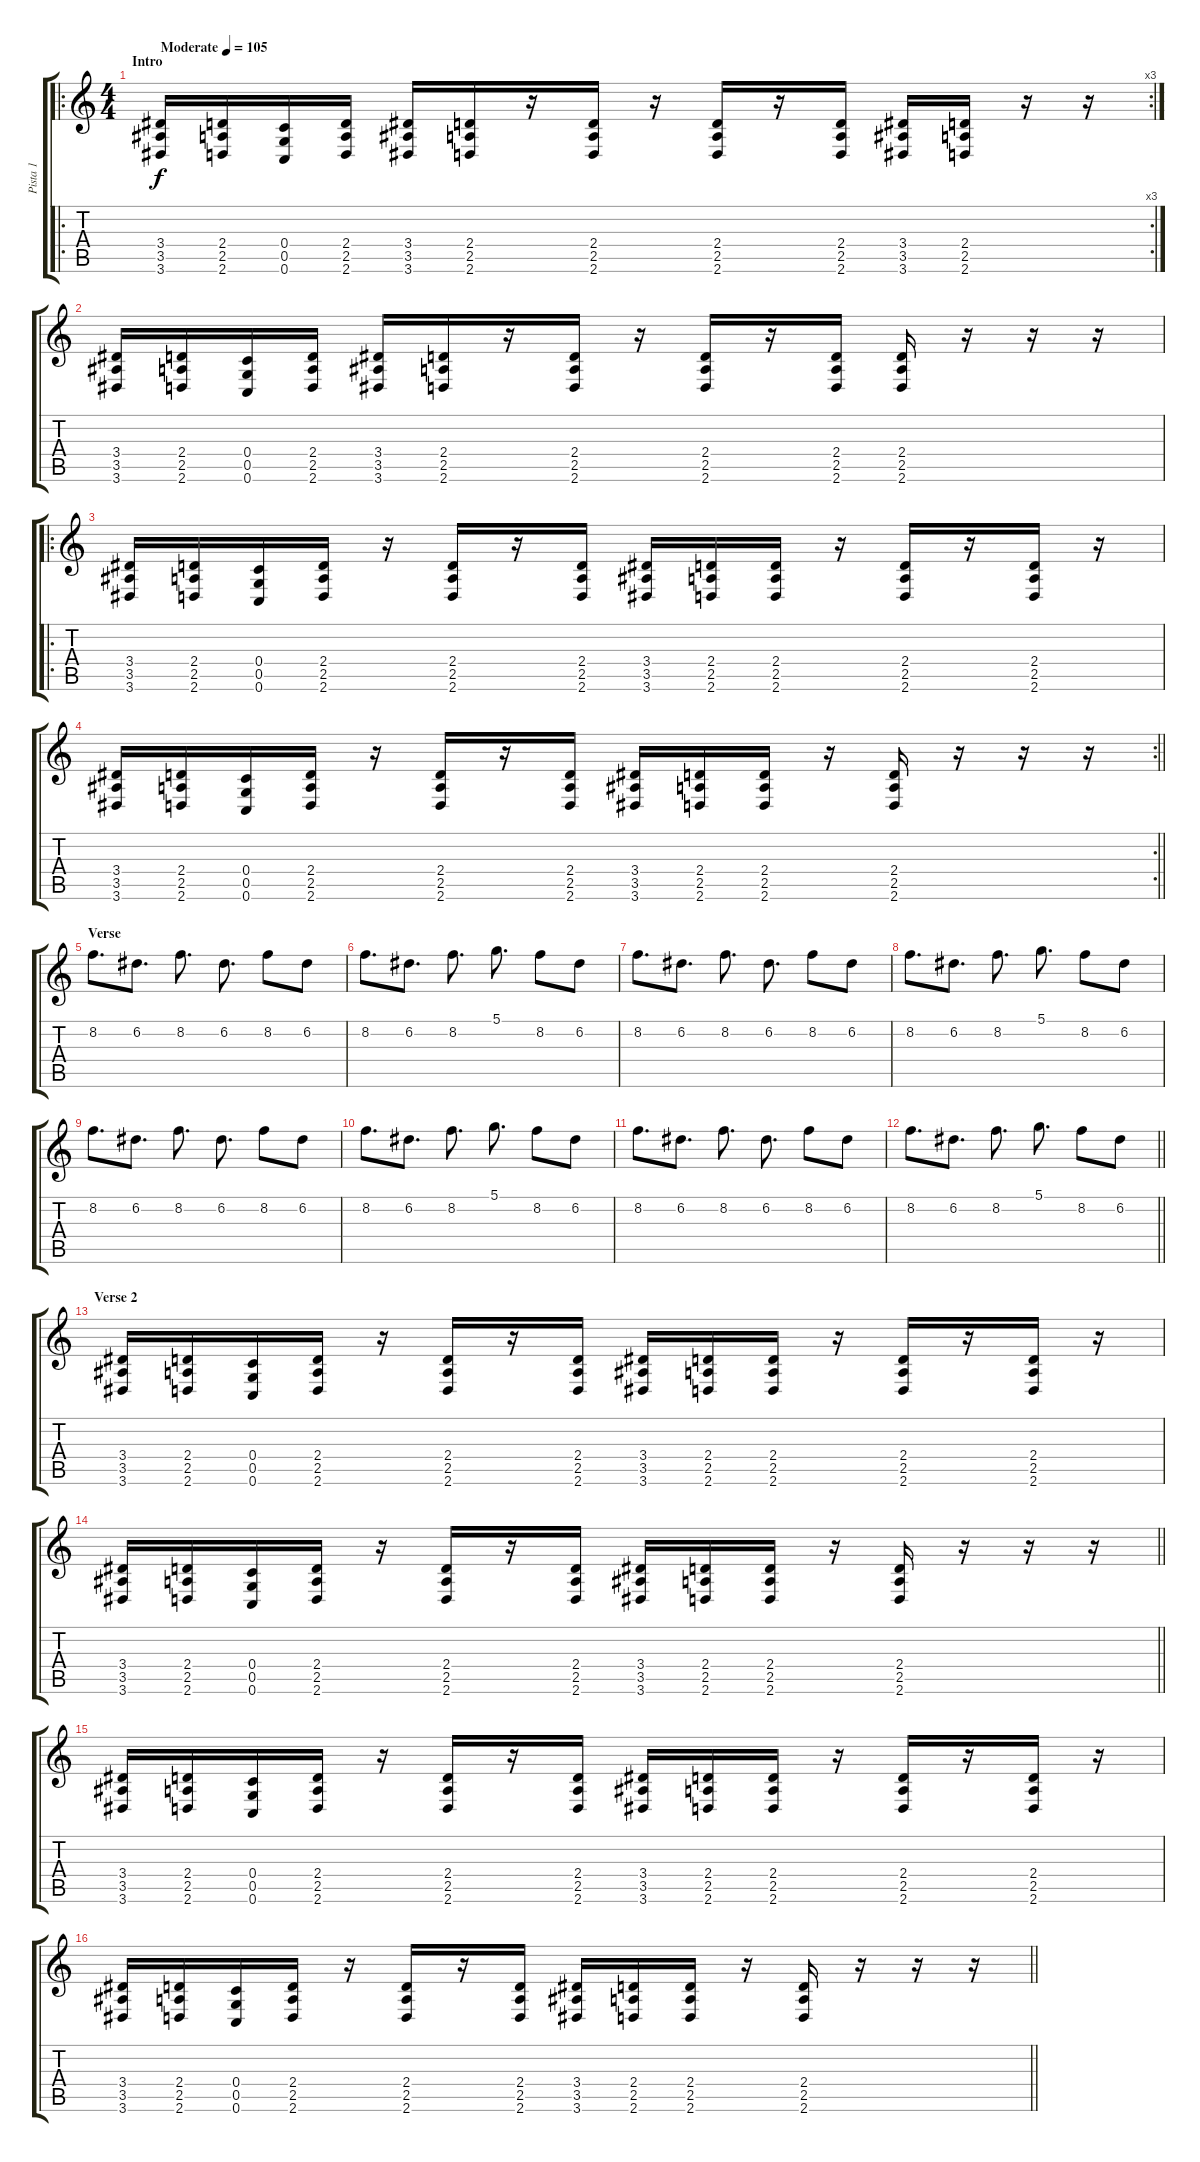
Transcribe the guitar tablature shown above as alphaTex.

\track ("Pista 1" "Pista 1") {instrument distortionguitar}
\staff {score tabs}
\tuning (D4 A3 F3 C3 G2 C2) {hide}
\ro
\rc 3
\ts (4 4)
\section ("" "Intro")
\tempo (105 "Moderate")
\clef g2
\ks c
(3.4 3.5 3.6).16{dy f instrument distortionguitar} (2.4 2.5 2.6).16 (0.4 0.5 0.6).16 (2.4 2.5 2.6).16 (3.4 3.5 3.6).16 (2.4 2.5 2.6).16 r.16 (2.4 2.5 2.6).16 r.16 (2.4 2.5 2.6).16 r.16 (2.4 2.5 2.6).16 (3.4 3.5 3.6).16 (2.4 2.5 2.6).16 r.16 r.16 |
(3.4 3.5 3.6).16 (2.4 2.5 2.6).16 (0.4 0.5 0.6).16 (2.4 2.5 2.6).16 (3.4 3.5 3.6).16 (2.4 2.5 2.6).16 r.16 (2.4 2.5 2.6).16 r.16 (2.4 2.5 2.6).16 r.16 (2.4 2.5 2.6).16 (2.4 2.5 2.6).16 r.16 r.16 r.16 |
\ro
(3.4 3.5 3.6).16 (2.4 2.5 2.6).16 (0.4 0.5 0.6).16 (2.4 2.5 2.6).16 r.16 (2.4 2.5 2.6).16 r.16 (2.4 2.5 2.6).16 (3.4 3.5 3.6).16 (2.4 2.5 2.6).16 (2.4 2.5 2.6).16 r.16 (2.4 2.5 2.6).16 r.16 (2.4 2.5 2.6).16 r.16 |
\rc 2
\barLineRight lightlight
(3.4 3.5 3.6).16 (2.4 2.5 2.6).16 (0.4 0.5 0.6).16 (2.4 2.5 2.6).16 r.16 (2.4 2.5 2.6).16 r.16 (2.4 2.5 2.6).16 (3.4 3.5 3.6).16 (2.4 2.5 2.6).16 (2.4 2.5 2.6).16 r.16 (2.4 2.5 2.6).16 r.16 r.16 r.16 |
\section ("" "Verse")
8.2.8{d} 6.2.8{d} 8.2.8{d} 6.2.8{d} 8.2.8 6.2.8 |
8.2.8{d} 6.2.8{d} 8.2.8{d} 5.1.8{d} 8.2.8 6.2.8 |
8.2.8{d} 6.2.8{d} 8.2.8{d} 6.2.8{d} 8.2.8 6.2.8 |
8.2.8{d} 6.2.8{d} 8.2.8{d} 5.1.8{d} 8.2.8 6.2.8 |
8.2.8{d} 6.2.8{d} 8.2.8{d} 6.2.8{d} 8.2.8 6.2.8 |
8.2.8{d} 6.2.8{d} 8.2.8{d} 5.1.8{d} 8.2.8 6.2.8 |
8.2.8{d} 6.2.8{d} 8.2.8{d} 6.2.8{d} 8.2.8 6.2.8 |
\barLineRight lightlight
8.2.8{d} 6.2.8{d} 8.2.8{d} 5.1.8{d} 8.2.8 6.2.8 |
\section ("" "Verse 2")
(3.4 3.5 3.6).16 (2.4 2.5 2.6).16 (0.4 0.5 0.6).16 (2.4 2.5 2.6).16 r.16 (2.4 2.5 2.6).16 r.16 (2.4 2.5 2.6).16 (3.4 3.5 3.6).16 (2.4 2.5 2.6).16 (2.4 2.5 2.6).16 r.16 (2.4 2.5 2.6).16 r.16 (2.4 2.5 2.6).16 r.16 |
\barLineRight lightlight
(3.4 3.5 3.6).16 (2.4 2.5 2.6).16 (0.4 0.5 0.6).16 (2.4 2.5 2.6).16 r.16 (2.4 2.5 2.6).16 r.16 (2.4 2.5 2.6).16 (3.4 3.5 3.6).16 (2.4 2.5 2.6).16 (2.4 2.5 2.6).16 r.16 (2.4 2.5 2.6).16 r.16 r.16 r.16 |
(3.4 3.5 3.6).16 (2.4 2.5 2.6).16 (0.4 0.5 0.6).16 (2.4 2.5 2.6).16 r.16 (2.4 2.5 2.6).16 r.16 (2.4 2.5 2.6).16 (3.4 3.5 3.6).16 (2.4 2.5 2.6).16 (2.4 2.5 2.6).16 r.16 (2.4 2.5 2.6).16 r.16 (2.4 2.5 2.6).16 r.16 |
\barLineRight lightlight
(3.4 3.5 3.6).16 (2.4 2.5 2.6).16 (0.4 0.5 0.6).16 (2.4 2.5 2.6).16 r.16 (2.4 2.5 2.6).16 r.16 (2.4 2.5 2.6).16 (3.4 3.5 3.6).16 (2.4 2.5 2.6).16 (2.4 2.5 2.6).16 r.16 (2.4 2.5 2.6).16 r.16 r.16 r.16
